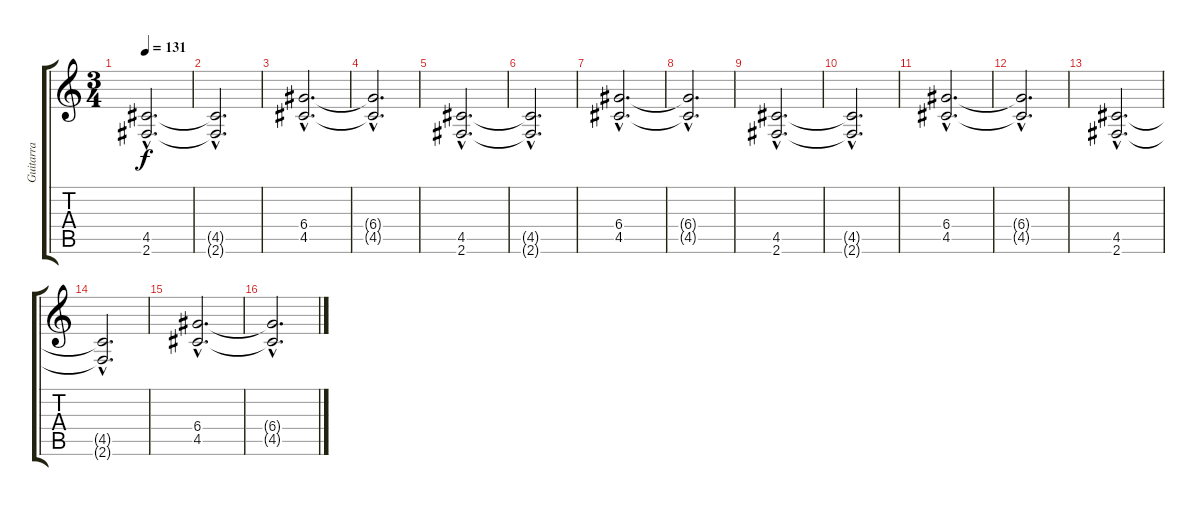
\track ("Guitarra" "Guitarra") {instrument distortionguitar}
\staff {score tabs}
\tuning (E4 B3 G3 D3 A2 E2) {hide}
\ts (3 4)
\tempo 131
\clef g2
\ks c
(4.5{hac} 2.6{hac}).2{d dy f volume 16 instrument distortionguitar} |
(4.5{hac t} 2.6{hac t}).2{d} |
(6.4{hac} 4.5{hac}).2{d} |
(6.4{hac t} 4.5{hac t}).2{d} |
(4.5{hac} 2.6{hac}).2{d} |
(4.5{hac t} 2.6{hac t}).2{d} |
(6.4{hac} 4.5{hac}).2{d} |
(6.4{hac t} 4.5{hac t}).2{d} |
(4.5{hac} 2.6{hac}).2{d} |
(4.5{hac t} 2.6{hac t}).2{d} |
(6.4{hac} 4.5{hac}).2{d} |
(6.4{hac t} 4.5{hac t}).2{d} |
(4.5{hac} 2.6{hac}).2{d} |
(4.5{hac t} 2.6{hac t}).2{d} |
(6.4{hac} 4.5{hac}).2{d} |
(6.4{hac t} 4.5{hac t}).2{d}
